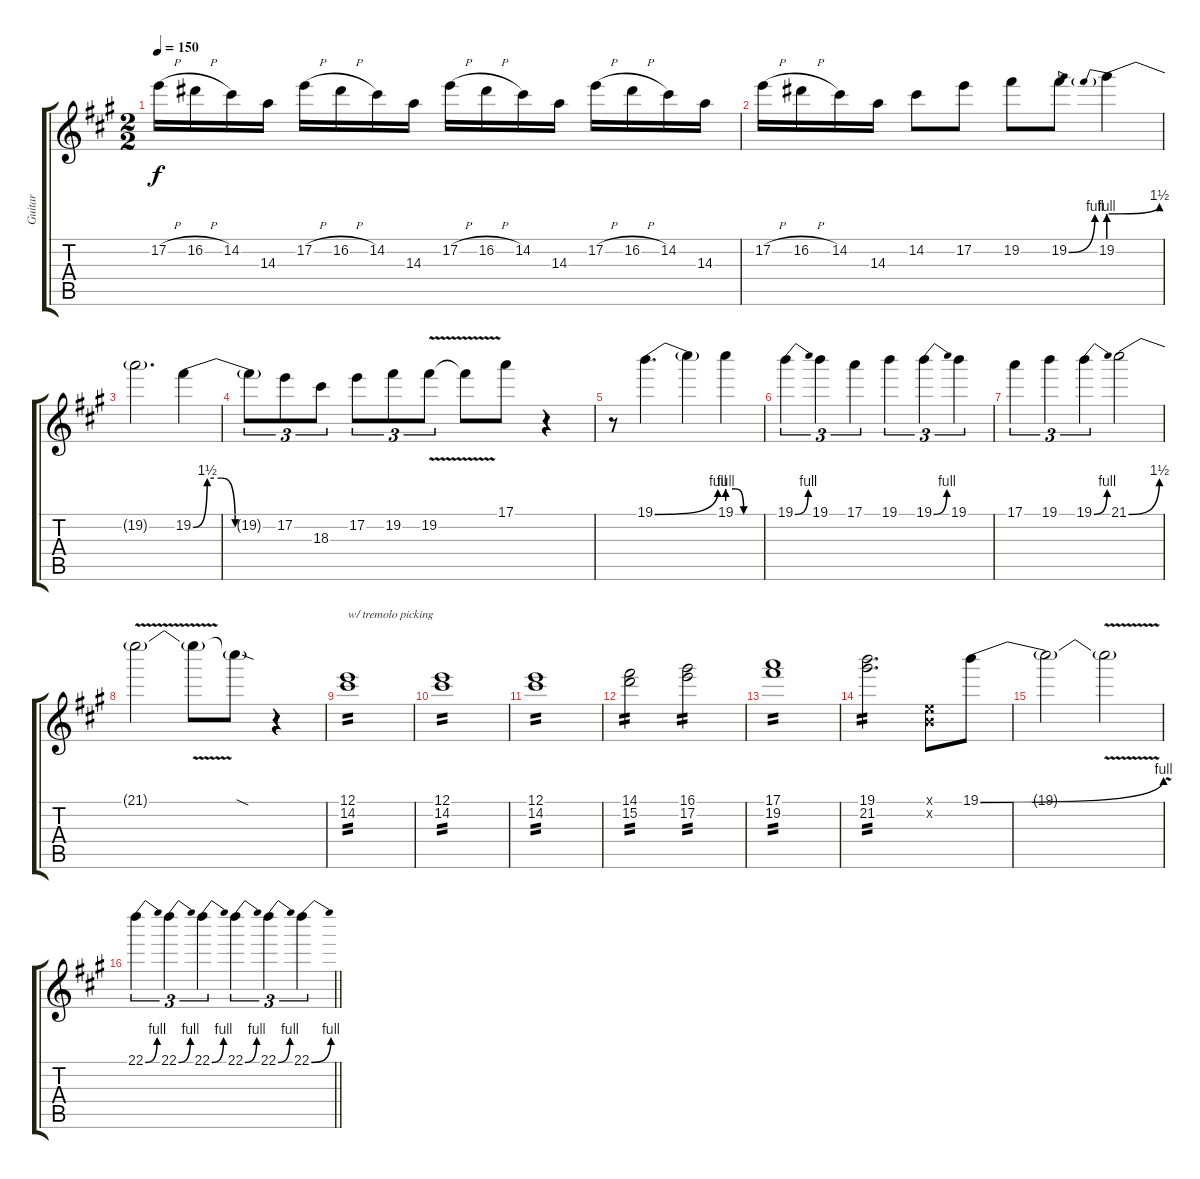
\track ("Guitar" "Guitar") {instrument overdrivenguitar}
\staff {score tabs}
\tuning (E4 B3 G3 D3 A2 E2) {hide}
\ts (2 2)
\tempo 150
\clef g2
\ks a
17.2{h}.16{dy f} 16.2{h}.16 14.2.16 14.3.16 17.2{h}.16 16.2{h}.16 14.2.16 14.3.16 17.2{h}.16 16.2{h}.16 14.2.16 14.3.16 17.2{h}.16 16.2{h}.16 14.2.16 14.3.16 |
17.2{h}.16 16.2{h}.16 14.2.16 14.3.16 14.2.8 17.2.8 19.2.8 19.2{be (bend 0 0 60 4)}.8 19.2{be (prebendbend 0 4 60 6)}.4 |
19.2{t}.2{d} 19.2{be (custom 0 0 10 6 20 6 30 0 60 0)}.4 |
19.2{t}.8{tu (3 2)} 17.2.8{tu (3 2)} 18.3.8{tu (3 2)} 17.2.8{tu (3 2)} 19.2.8{tu (3 2)} 19.2{v}.8{tu (3 2)} 19.2{t}.8 17.1.8 r.4 |
r.8 19.1{be (bend 0 0 60 4)}.4{d} 19.1{t}.4 19.1{be (custom 0 4 15 4 30 0 60 0)}.4 |
19.1{be (bend 0 0 60 4)}.4{tu (3 2)} 19.1.4{tu (3 2)} 17.1.4{tu (3 2)} 19.1.4{tu (3 2)} 19.1{be (bend 0 0 60 4)}.4{tu (3 2)} 19.1.4{tu (3 2)} |
17.1.4{tu (3 2)} 19.1.4{tu (3 2)} 19.1{be (bend 0 0 60 4)}.4{tu (3 2)} 21.1{be (bend 0 0 60 6)}.2 |
21.1{v t}.2 21.1{t}.8 21.1{sod t}.8 r.4 |
(12.1 14.2).1{txt "w/ tremolo picking" tp 2} |
(12.1 14.2).1{tp 2} |
(12.1 14.2).1{tp 2} |
(14.1 15.2).2{tp 2} (16.1 17.2).2{tp 2} |
(17.1 19.2).1{tp 2} |
(19.1 21.2).2{d tp 2} (0.1{x} 0.2{x}).8 19.1{be (bend 0 0 60 4)}.8 |
19.1{t}.2 19.1{v t}.2 |
\barLineRight lightlight
22.1{be (bend 0 0 60 4)}.4{tu (3 2)} 22.1{be (bend 0 0 60 4)}.4{tu (3 2)} 22.1{be (bend 0 0 60 4)}.4{tu (3 2)} 22.1{be (bend 0 0 60 4)}.4{tu (3 2)} 22.1{be (bend 0 0 60 4)}.4{tu (3 2)} 22.1{be (bend 0 0 60 4)}.4{tu (3 2)}
